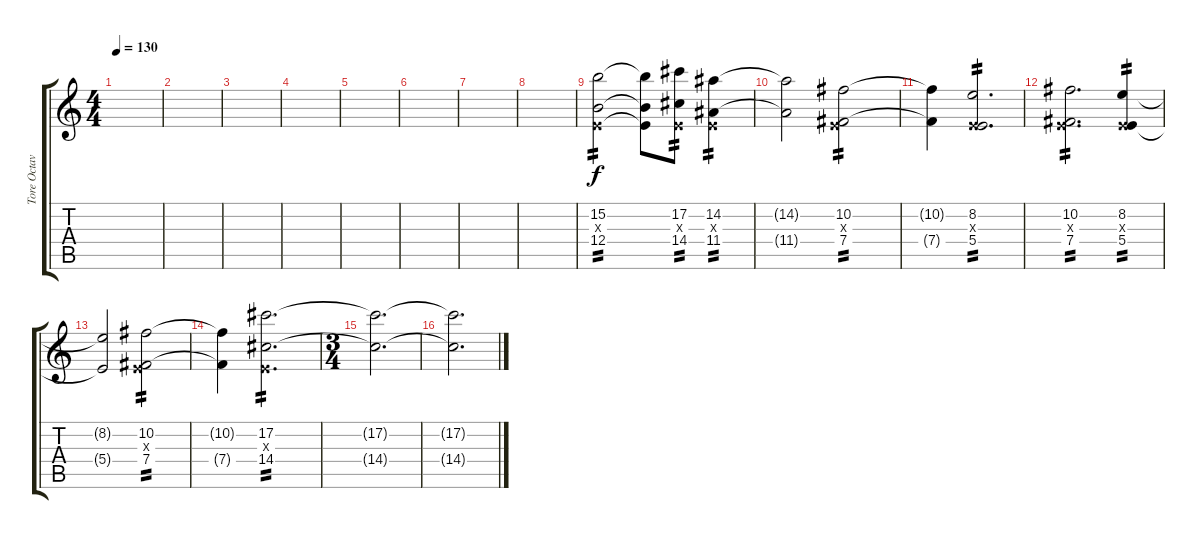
\track ("Tore Octaves" "Tore Octav") {instrument distortionguitar}
\staff {score tabs}
\tuning (Db4 Ab3 E3 B2 Gb2 B1) {hide}
\ts (4 4)
\tempo 130
\clef g2
\ks c
|
|
|
|
|
|
|
|
(15.2 0.3{x} 12.4).2{tp 2} (15.2{t} 0.3{t} 12.4{t}).8 (17.2 0.3{x} 14.4).8{tp 2} (14.2 0.3{x} 11.4).4{tp 2} |
(14.2{t} 11.4{t}).2 (10.2 0.3{x} 7.4).2{tp 2} |
(10.2{t} 7.4{t}).4 (8.2 0.3{x} 5.4).2{d tp 2} |
(10.2 0.3{x} 7.4).2{d tp 2} (8.2 0.3{x} 5.4).4{tp 2} |
(8.2{t} 5.4{t}).2 (10.2 0.3{x} 7.4).2{tp 2} |
(10.2{t} 7.4{t}).4 (17.2 0.3{x} 14.4).2{d tp 2} |
\ts (3 4)
(17.2{t} 14.4{t}).2{d} |
(17.2{t} 14.4{t}).2{d}
